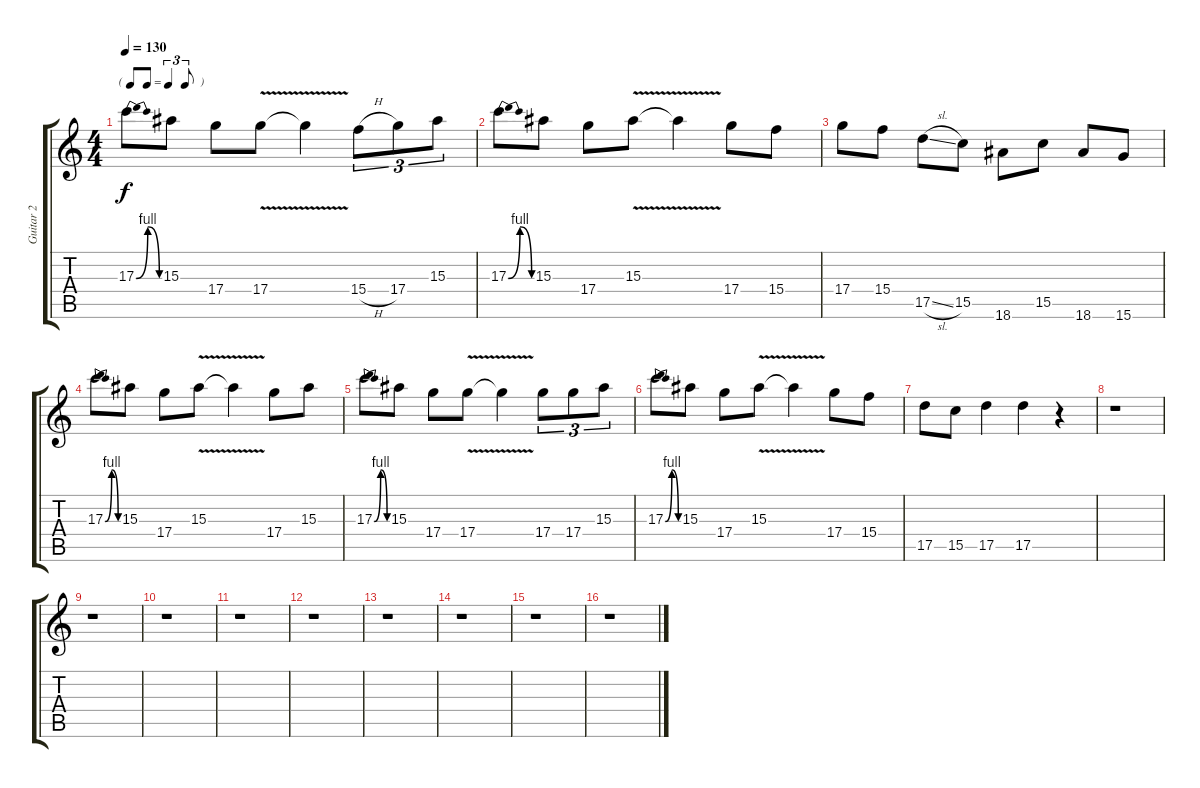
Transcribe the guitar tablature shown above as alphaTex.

\track ("Guitar 2" "Guitar 2") {instrument overdrivenguitar}
\staff {score tabs}
\tuning (E4 B3 G3 D3 A2 E2) {hide}
\ts (4 4)
\tf triplet8th
\tempo 130
\clef g2
\ks c
17.3{be (bendrelease 0 0 30 4 30 4 60 0)}.8{dy f} 15.3.8 17.4.8 17.4{v}.8 17.4{t}.4 15.4{h}.8{tu (3 2)} 17.4.8{tu (3 2)} 15.3.8{tu (3 2)} |
17.3{be (bendrelease 0 0 30 4 30 4 60 0)}.8 15.3.8 17.4.8 15.3{v}.8 15.3{t}.4 17.4.8 15.4.8 |
17.4.8 15.4.8 17.5{sl}.8 15.5.8 18.6.8 15.5.8 18.6.8 15.6.8 |
17.3{be (bendrelease 0 0 30 4 30 4 60 0)}.8 15.3.8 17.4.8 15.3{v}.8 15.3{t}.4 17.4.8 15.3.8 |
17.3{be (bendrelease 0 0 30 4 30 4 60 0)}.8 15.3.8 17.4.8 17.4{v}.8 17.4{t}.4 17.4.8{tu (3 2)} 17.4.8{tu (3 2)} 15.3.8{tu (3 2)} |
17.3{be (bendrelease 0 0 30 4 30 4 60 0)}.8 15.3.8 17.4.8 15.3{v}.8 15.3{t}.4 17.4.8 15.4.8 |
17.5.8 15.5.8 17.5.4 17.5.4 r.4 |
r.1 |
r.1 |
r.1 |
r.1 |
r.1 |
r.1 |
r.1 |
r.1 |
r.1
